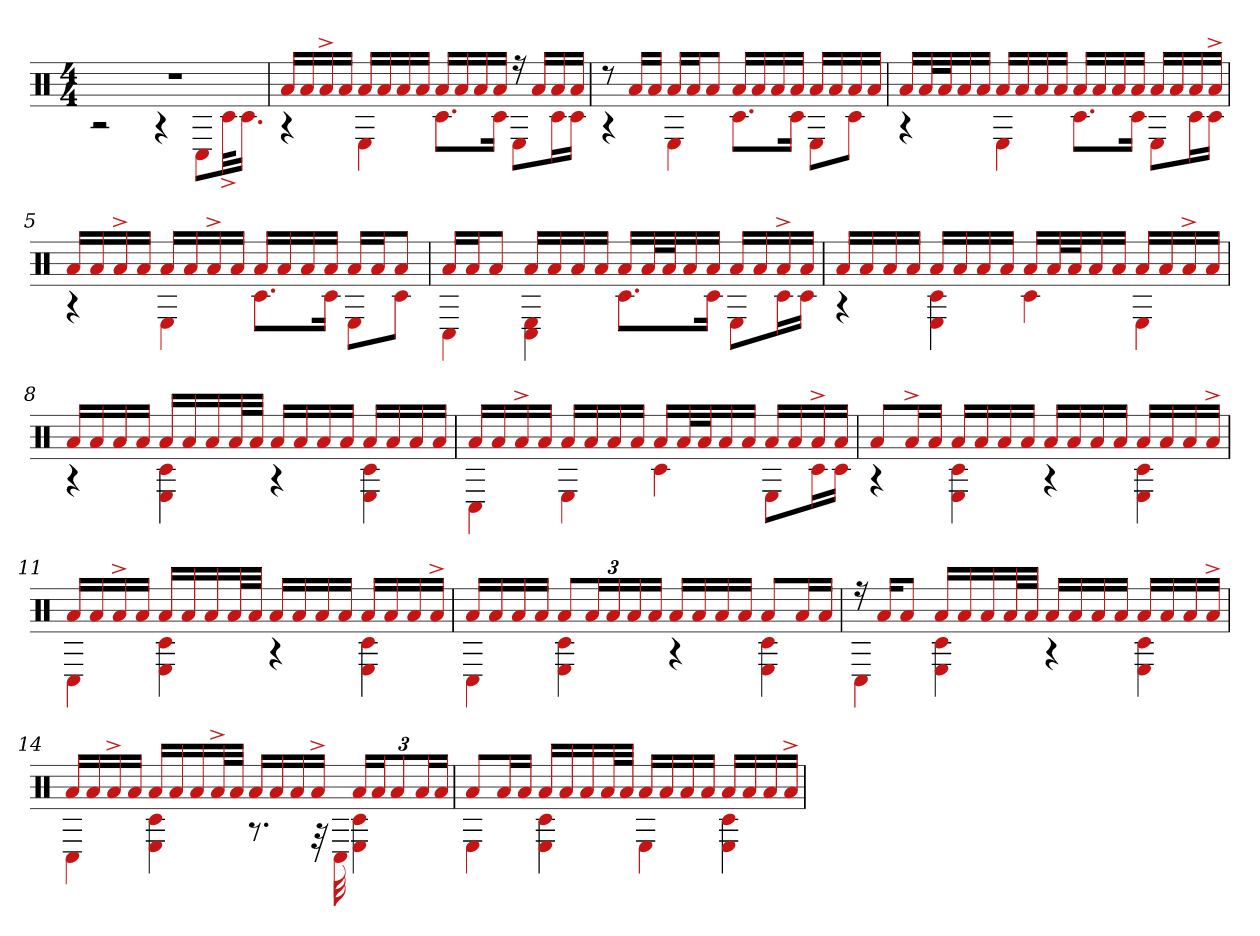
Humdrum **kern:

**kern
*part1
*staff1
*clefX
*k[]
*M4/4
=1
*^
1r	2r
.	4r
.	8C#L
.	32c#^kL
.	16.c#JJ
=2	=2
16aLL	4r
16a	.
16a^	.
16aJJ	.
16aLL	4E
16a	.
16a	.
16aJJ	.
16aLL	8.c#L
16a	.
16a	.
16aJJ	16c#Jk
16r	8EL
16aLL	.
16a	16c#L
16aJJ	16c#JJ
=3	=3
8r	4r
16aLL	.
16aJJ	.
16aLL	4E
16aJ	.
8aJ	.
16aLL	8.c#L
16a	.
16a	.
16aJJ	16c#Jk
16aLL	8EL
16a	.
16a	8c#J
16aJJ	.
=4	=4
16aLL	4r
32aL	.
32aJ	.
16a	.
16aJJ	.
16aLL	4E
16a	.
16a	.
16aJJ	.
16aLL	8.c#L
16a	.
16a	.
16aJJ	16c#Jk
16aLL	8EL
16a	.
16a	16c#L
16a^JJ	16c#JJ
=5	=5
16aLL	4r
16a	.
16a^	.
16aJJ	.
16aLL	4E
16a	.
16a^	.
16aJJ	.
16aLL	8.c#L
16a	.
16a	.
16aJJ	16c#Jk
16aLL	8EL
16aJ	.
8aJ	8c#J
=6	=6
16aLL	4C#
16aJ	.
8aJ	.
16aLL	4C# 4E
16a	.
16a	.
16aJJ	.
16aLL	8.c#L
32aL	.
32aJ	.
16a	.
16aJJ	16c#Jk
16aLL	8EL
16a	.
16a^	16c#L
16aJJ	16c#JJ
=7	=7
16aLL	4r
16a	.
16a	.
16aJJ	.
16aLL	4E 4c#
16a	.
16a	.
16aJJ	.
16aLL	4c#
32aL	.
32aJ	.
16a	.
16aJJ	.
16aLL	4E
16a	.
16a^	.
16aJJ	.
=8	=8
16aLL	4r
16a	.
16a	.
16aJJ	.
16aLL	4c# 4E
16a	.
16a	.
32aL	.
32aJJJ	.
16aLL	4r
16a	.
16a	.
16aJJ	.
16aLL	4E 4c#
16a	.
16a	.
16aJJ	.
=9	=9
16aLL	4C#
16a	.
16a^	.
16aJJ	.
16aLL	4E
16a	.
16a	.
16aJJ	.
16aLL	4c#
32aL	.
32aJ	.
16a	.
16aJJ	.
16aLL	8EL
16a	.
16a^	16c#L
16aJJ	16c#JJ
=10	=10
8aL	4r
16a^L	.
16aJJ	.
16aLL	4E 4c#
16a	.
16a	.
16aJJ	.
16aLL	4r
16a	.
16a	.
16aJJ	.
16aLL	4c# 4E
16a	.
16a	.
16a^JJ	.
=11	=11
16aLL	4C#
16a	.
16a^	.
16aJJ	.
16aLL	4c# 4E
16a	.
16a	.
32aL	.
32aJJJ	.
16aLL	4r
16a	.
16a	.
16aJJ	.
16aLL	4E 4c#
16a	.
16a	.
16a^JJ	.
=12	=12
16aLL	4C#
16a	.
16a	.
16aJJ	.
12aL	4E 4c#
24aL	.
24a	.
24a	.
24aJJ	.
16aLL	4r
16a	.
16a	.
16aJJ	.
8aL	4E 4c#
16aL	.
16aJJ	.
=13	=13
16r	4C#
16aKL	.
8aJ	.
16aLL	4c# 4E
16a	.
16a	.
32aL	.
32aJJJ	.
16aLL	4r
16a	.
16a	.
16aJJ	.
16aLL	4c# 4E
16a	.
16a	.
16a^JJ	.
=14	=14
16aLL	4C#
16a	.
16a^	.
16aJJ	.
16aLL	4E 4c#
16a	.
16a	.
32a^L	.
32aJJJ	.
16aLL	8.r
16a	.
16a	.
16a^JJ	32r
.	32C#
24aLL	4E 4c#
24aJ	.
12a	.
24aL	.
24aJJ	.
=15	=15
8aL	4E
16aL	.
16aJJ	.
16aLL	4c# 4E
16a	.
16a	.
32aL	.
32aJJJ	.
16aLL	4E
16a	.
16a	.
16aJJ	.
16aLL	4c# 4E
16a	.
16a	.
16a^JJ	.
*v	*v
=
*-
